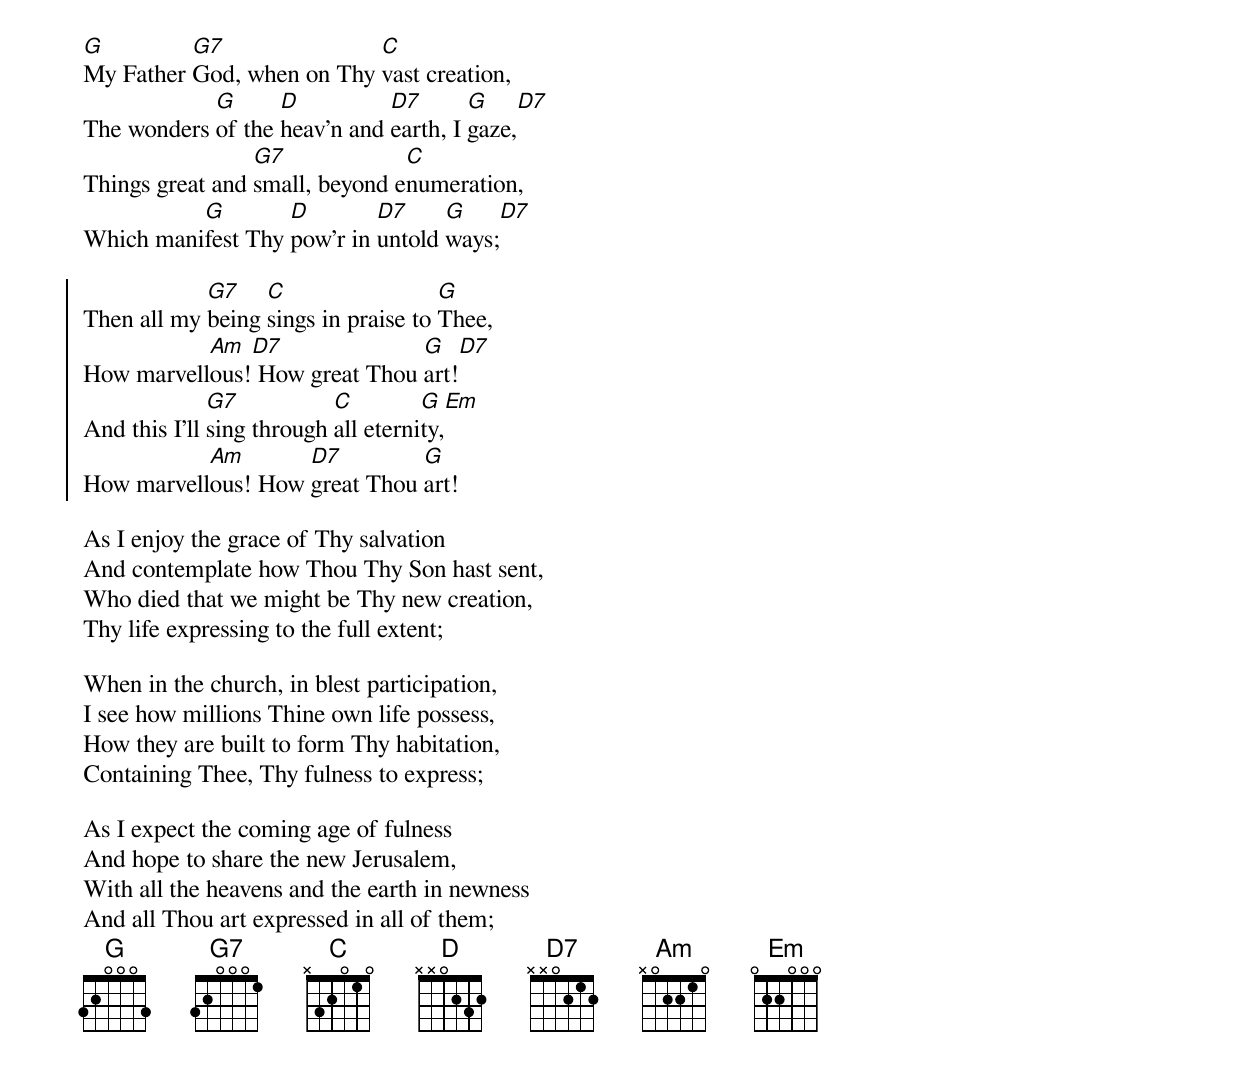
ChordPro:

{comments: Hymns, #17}
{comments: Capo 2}

[G]My Father [G7]God, when on Thy [C]vast creation,
The wonders [G]of the [D]heav’n and [D7]earth, I [G]gaze,[D7]
Things great and [G7]small, beyond e[C]numeration,
Which mani[G]fest Thy [D]pow’r in [D7]untold [G]ways;[D7]

{start_of_chorus}
Then all my [G7]being [C]sings in praise to [G]Thee,
How marvell[Am]ous![D7] How great Thou [G]art![D7]
And this I’ll [G7]sing through [C]all eterni[G]ty,[Em]
How marvell[Am]ous! How [D7]great Thou [G]art!
{end_of_chorus}

As I enjoy the grace of Thy salvation
And contemplate how Thou Thy Son hast sent,
Who died that we might be Thy new creation,
Thy life expressing to the full extent;

When in the church, in blest participation,
I see how millions Thine own life possess,
How they are built to form Thy habitation,
Containing Thee, Thy fulness to express;

As I expect the coming age of fulness
And hope to share the new Jerusalem,
With all the heavens and the earth in newness
And all Thou art expressed in all of them;
